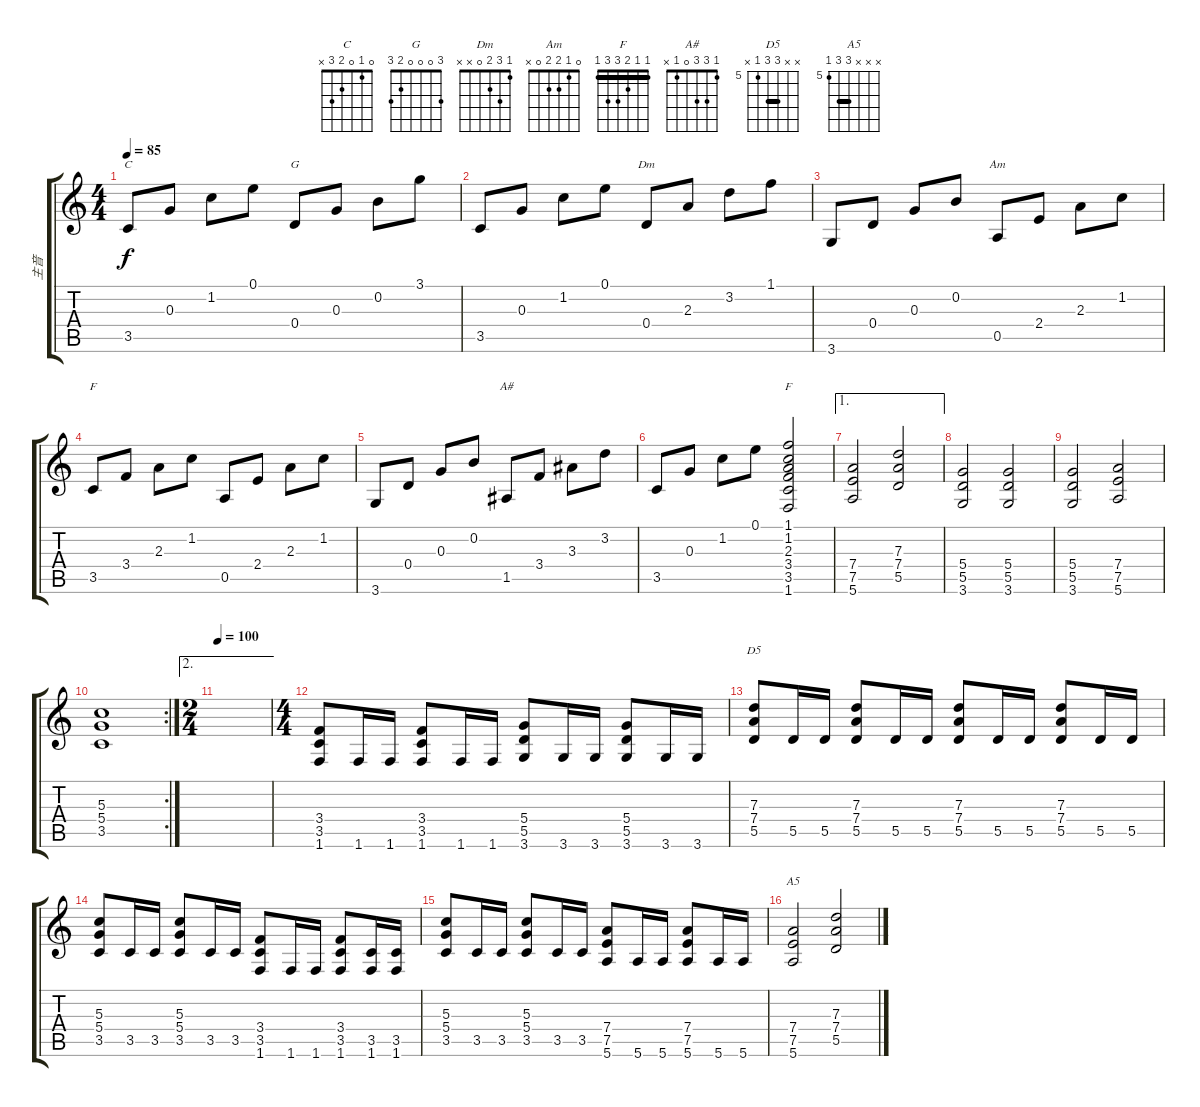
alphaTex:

\track ("主音" "主音") {instrument overdrivenguitar}
\staff {score tabs}
\tuning (E4 B3 G3 D3 A2 E2) {hide}
\chord ("C" 0 1 0 2 3 x)
\chord ("G" 3 0 0 0 2 3)
\chord ("Dm" 1 3 2 0 x x)
\chord ("Am" 0 1 2 2 0 x)
\chord ("F" 1 1 2 3 0 1) {barre 1}
\chord ("A#" 1 3 3 0 1 x)
\chord ("F" 1 1 2 3 3 1) {barre 1}
\chord ("D5" x x 7 7 5 x) {firstfret 5 barre 7}
\chord ("A5" x x x 7 7 5) {firstfret 5 barre 7}
\ts (4 4)
\tempo 85
\clef g2
\ks c
3.5.8{ch "C" dy f} 0.3.8 1.2.8 0.1.8 0.4.8{ch "G"} 0.3.8 0.2.8 3.1.8 |
3.5.8 0.3.8 1.2.8 0.1.8 0.4.8{ch "Dm"} 2.3.8 3.2.8 1.1.8 |
3.6.8 0.4.8 0.3.8 0.2.8 0.5.8{ch "Am"} 2.4.8 2.3.8 1.2.8 |
3.5.8{ch "F"} 3.4.8 2.3.8 1.2.8 0.5.8 2.4.8 2.3.8 1.2.8 |
3.6.8 0.4.8 0.3.8 0.2.8 1.5.8{ch "A#"} 3.4.8 3.3.8 3.2.8 |
3.5.8 0.3.8 1.2.8 0.1.8 (1.1 1.2 2.3 3.4 3.5 1.6).2{ch "F"} |
\ae 1
(7.4 7.5 5.6).2{instrument distortionguitar} (7.3 7.4 5.5).2 |
(5.4 5.5 3.6).2 (5.4 5.5 3.6).2 |
(5.4 5.5 3.6).2 (7.4 7.5 5.6).2 |
\rc 2
(5.3 5.4 3.5).1 |
\ae 2
\ts (2 4)
\tempo 100
|
\ts (4 4)
(3.4 3.5 1.6).8{volume 11 instrument distortionguitar} 1.6.16 1.6.16 (3.4 3.5 1.6).8 1.6.16 1.6.16 (5.4 5.5 3.6).8{txt ""} 3.6.16 3.6.16 (5.4 5.5 3.6).8 3.6.16 3.6.16 |
(7.3 7.4 5.5).8{ch "D5"} 5.5.16 5.5.16 (7.3 7.4 5.5).8 5.5.16 5.5.16 (7.3 7.4 5.5).8 5.5.16 5.5.16 (7.3 7.4 5.5).8 5.5.16 5.5.16 |
(5.3 5.4 3.5).8 3.5.16 3.5.16 (5.3 5.4 3.5).8 3.5.16 3.5.16 (3.4 3.5 1.6).8 1.6.16 1.6.16 (3.4 3.5 1.6).8 (3.5 1.6).16 (3.5 1.6).16 |
(5.3 5.4 3.5).8 3.5.16 3.5.16 (5.3 5.4 3.5).8 3.5.16 3.5.16 (7.4 7.5 5.6).8 5.6.16 5.6.16 (7.4 7.5 5.6).8 5.6.16 5.6.16 |
(7.4 7.5 5.6).2{ch "A5"} (7.3 7.4 5.5).2
